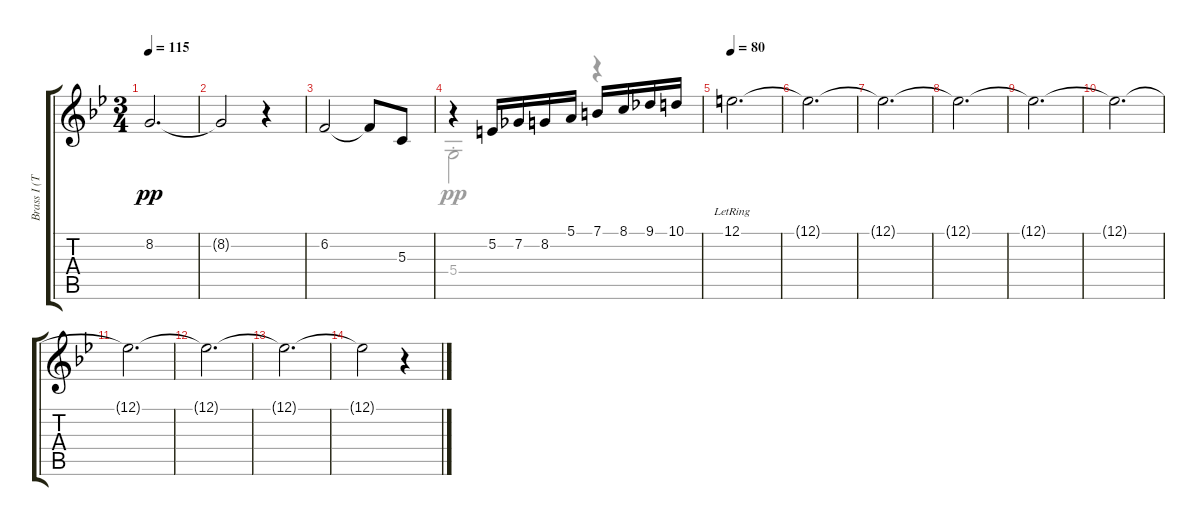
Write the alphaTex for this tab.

\track ("Brass I (Trumpet)" "Brass I (T") {instrument trumpet}
\staff {score tabs}
\tuning (E4 B3 G3 D3 A2 E2) {hide}
\voice
\ts (3 4)
\tempo 115
\clef g2
\ks bb
8.2.2{d dy pp} |
8.2{t}.2 r.4 |
6.2.2 6.2{t}.8 5.3.8 |
r.4 5.2.16 7.2.16 8.2.16 5.1.16 7.1.16 8.1.16 9.1.16 10.1.16 |
\tempo 80
12.1{lr}.2{d} |
12.1{t}.2{d} |
12.1{t}.2{d} |
12.1{t}.2{d} |
12.1{t}.2{d} |
12.1{t}.2{d} |
12.1{t}.2{d} |
12.1{t}.2{d} |
12.1{t}.2{d} |
12.1{t}.2 r.4
\voice
\clef g2
\ottava regular
\simile none
\ks bb
|
|
|
5.4{st}.2 r.4 |
|
|
|
|
|
|
|
|
|
